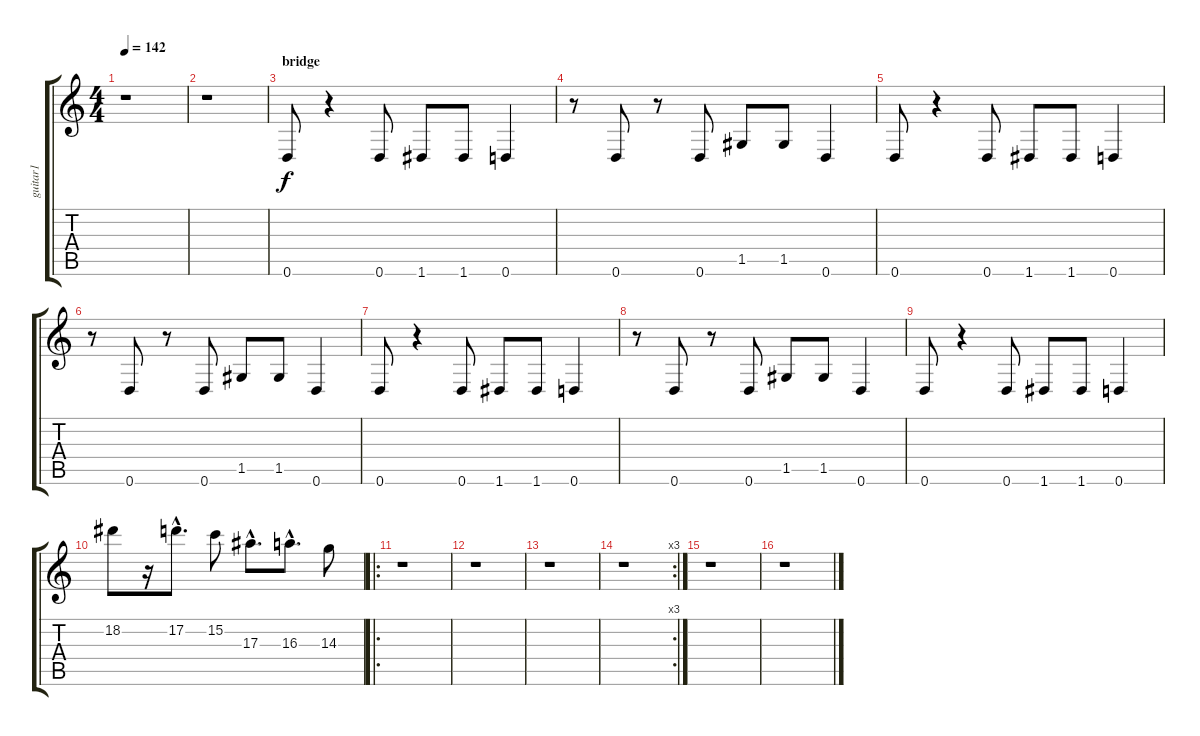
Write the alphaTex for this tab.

\track ("guitar1" "guitar1") {instrument overdrivenguitar}
\staff {score tabs}
\tuning (D4 A3 F3 C3 G2 D2) {hide}
\ts (4 4)
\tempo 142
\clef g2
\ks c
r.1{dy f} |
r.1 |
\section ("" "bridge")
0.6.8 r.4 0.6.8 1.6.8 1.6.8 0.6.4 |
r.8 0.6.8 r.8 0.6.8 1.5.8 1.5.8 0.6.4 |
0.6.8 r.4 0.6.8 1.6.8 1.6.8 0.6.4 |
r.8 0.6.8 r.8 0.6.8 1.5.8 1.5.8 0.6.4 |
0.6.8 r.4 0.6.8 1.6.8 1.6.8 0.6.4 |
r.8 0.6.8 r.8 0.6.8 1.5.8 1.5.8 0.6.4 |
0.6.8 r.4 0.6.8 1.6.8 1.6.8 0.6.4 |
18.2.8 r.16 17.2{hac}.8{d} 15.2.8 17.3{hac}.8{d} 16.3{hac}.8{d} 14.3.8 |
\ro
r.1 |
r.1 |
r.1 |
\rc 3
r.1 |
r.1 |
r.1
